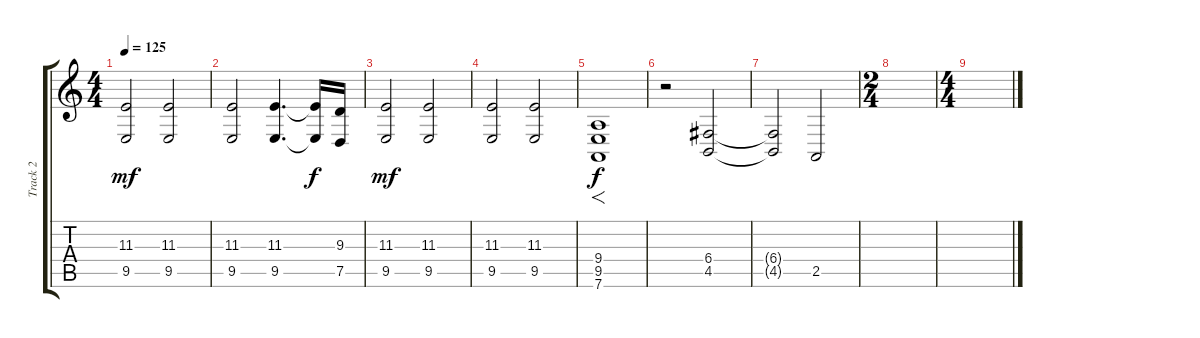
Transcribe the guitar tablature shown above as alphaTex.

\track ("Track 2" "Track 2") {instrument harpsichord}
\staff {score tabs}
\tuning (D4 A3 F3 C3 G2 D2) {hide}
\ts (4 4)
\tempo 125
\clef g2
\ks c
(11.3 9.5).2{dy mf} (11.3 9.5).2 |
(11.3 9.5).2 (11.3 9.5).4{d} (11.3{t} 9.5{t}).16{dy f} (9.3 7.5).16 |
(11.3 9.5).2{dy mf} (11.3 9.5).2 |
(11.3 9.5).2 (11.3 9.5).2 |
(9.4 9.5 7.6).1{f dy f instrument choiraahs} |
r.2 (6.4 4.5).2 |
(6.4{t} 4.5{t}).2 2.5.2 |
\ts (2 4)
|
\ts (4 4)
